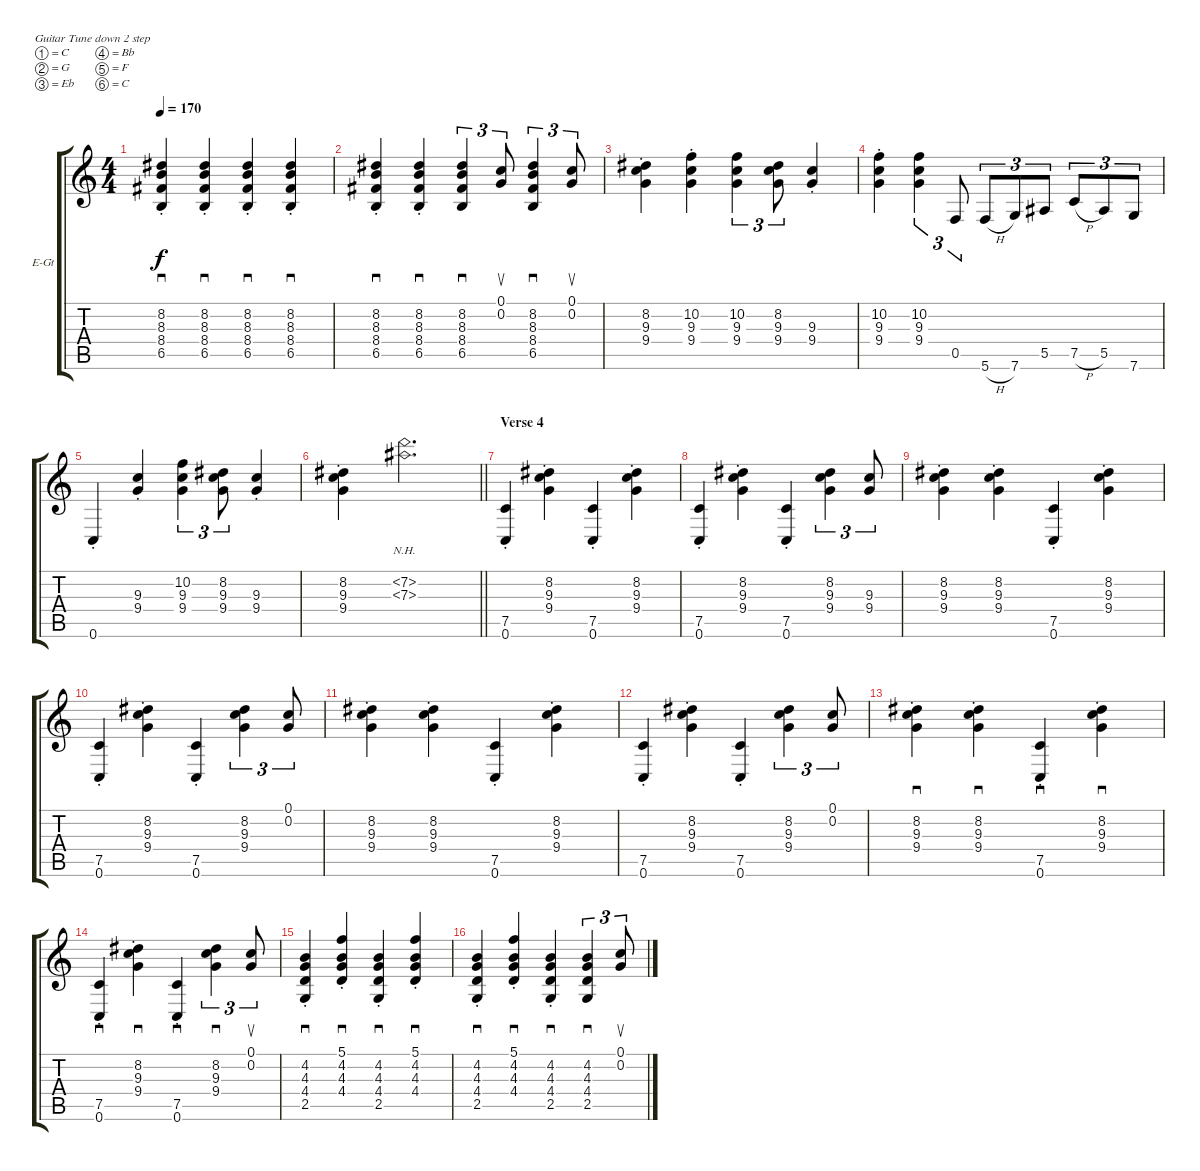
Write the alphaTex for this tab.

\bracketExtendMode groupsimilarinstruments
\firstSystemTrackNameOrientation horizontal
\otherSystemsTrackNameOrientation horizontal
\track ("Josh Homme [Guitar1]" "E-Gt") {instrument distortionguitar}
\staff {score tabs}
\tuning (C4 G3 Eb3 Bb2 F2 C2)
\ts (4 4)
\tempo 170
\clef g2
\ks c
(8.2{st} 8.3{st} 8.4{st} 6.5{st}).4{sd dy f} (8.2{st} 8.3{st} 8.4{st} 6.5{st}).4{sd} (8.2{st} 8.3{st} 8.4{st} 6.5{st}).4{sd} (8.2{st} 8.3{st} 8.4{st} 6.5{st}).4{sd} |
(8.2{st} 8.3{st} 8.4{st} 6.5{st}).4{sd} (8.2{st} 8.3{st} 8.4{st} 6.5{st}).4{sd} (8.2 8.3 8.4 6.5).4{sd tu (3 2)} (0.1 0.2).8{su tu (3 2)} (8.2 8.3 8.4 6.5).4{sd tu (3 2)} (0.1 0.2).8{su tu (3 2)} |
(8.2{st} 9.3{st} 9.4{st}).4 (10.2{st} 9.3{st} 9.4{st}).4 (10.2 9.3 9.4).4{tu (3 2)} (8.2 9.3 9.4).8{tu (3 2)} (9.3{st} 9.4{st}).4 |
(10.2{st} 9.3{st} 9.4{st}).4 (10.2 9.3 9.4).4{tu (3 2)} 0.5.8{tu (3 2)} 5.6{h}.8{tu (3 2)} 7.6.8{tu (3 2)} 5.5.8{tu (3 2)} 7.5{h}.8{tu (3 2)} 5.5.8{tu (3 2)} 7.6.8{tu (3 2)} |
0.6{st}.4 (9.3{st} 9.4{st}).4 (10.2 9.3 9.4).4{tu (3 2)} (8.2 9.3 9.4).8{tu (3 2)} (9.3{st} 9.4{st}).4 |
\barLineRight lightlight
(8.2{st} 9.3{st} 9.4{st}).4 (7.2{nh} 7.3{nh}).2{d} |
\section ("" "Verse 4")
(7.5{st} 0.6{st}).4 (8.2{st} 9.3{st} 9.4{st}).4 (7.5{st} 0.6{st}).4 (8.2{st} 9.3{st} 9.4{st}).4 |
(7.5{st} 0.6{st}).4 (8.2{st} 9.3{st} 9.4{st}).4 (7.5{st} 0.6{st}).4 (8.2 9.3 9.4).4{tu (3 2)} (9.3 9.4).8{tu (3 2)} |
(8.2{st} 9.3{st} 9.4{st}).4 (8.2{st} 9.3{st} 9.4{st}).4 (7.5{st} 0.6{st}).4 (8.2{st} 9.3{st} 9.4{st}).4 |
(7.5{st} 0.6{st}).4 (8.2{st} 9.3{st} 9.4{st}).4 (7.5{st} 0.6{st}).4 (8.2 9.3 9.4).4{tu (3 2)} (0.1 0.2).8{tu (3 2)} |
(8.2{st} 9.3{st} 9.4{st}).4 (8.2{st} 9.3{st} 9.4{st}).4 (7.5{st} 0.6{st}).4 (8.2{st} 9.3{st} 9.4{st}).4 |
(7.5{st} 0.6{st}).4 (8.2{st} 9.3{st} 9.4{st}).4 (7.5{st} 0.6{st}).4 (8.2 9.3 9.4).4{tu (3 2)} (0.1 0.2).8{tu (3 2)} |
(8.2{st} 9.3{st} 9.4{st}).4{sd} (8.2{st} 9.3{st} 9.4{st}).4{sd} (7.5{st} 0.6{st}).4{sd} (8.2{st} 9.3{st} 9.4{st}).4{sd} |
(7.5{st} 0.6{st}).4{sd} (8.2{st} 9.3{st} 9.4{st}).4{sd} (7.5{st} 0.6{st}).4{sd} (8.2 9.3 9.4).4{sd tu (3 2)} (0.1 0.2).8{su tu (3 2)} |
(4.2{st} 4.3{st} 4.4{st} 2.5{st}).4{sd} (5.1{st} 4.2{st} 4.3{st} 4.4{st}).4{sd} (4.2{st} 4.3{st} 4.4{st} 2.5{st}).4{sd} (5.1{st} 4.2{st} 4.3{st} 4.4{st}).4{sd} |
(4.2{st} 4.3{st} 4.4{st} 2.5{st}).4{sd} (5.1{st} 4.2{st} 4.3{st} 4.4{st}).4{sd} (4.2{st} 4.3{st} 4.4{st} 2.5{st}).4{sd} (4.2 4.3 4.4 2.5).4{sd tu (3 2)} (0.1 0.2).8{su tu (3 2)}
